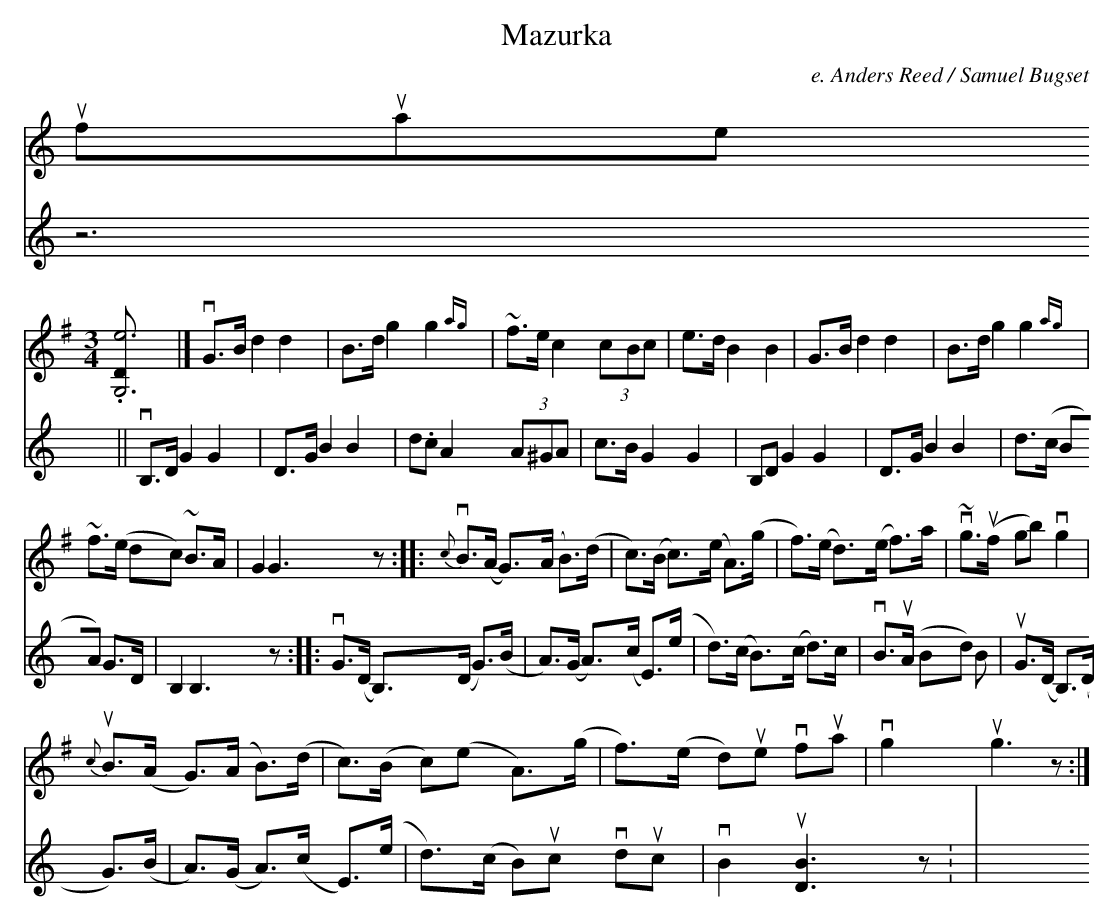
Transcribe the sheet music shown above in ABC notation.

X:1
T:Mazurka
C:e. Anders Reed / Samuel Bugset
K:C
, unfortunately.
M:3/4
O:Norway
K:G
V:1
[G,6D464e6]|]\
vG>B d2d2| B>d g2g2{ag} |\
~f>e c2 (3cBc| e>d B2B2|\
G>B d2d2| B>d g2g2{ag} |
~f>(e dc) ~B>A| G2 G3z::\
{c}vB>(A G)>(A B)>(d | c)>(B c)>(e A)>(g |\
f)>(e d)>(e f)>a | v~g>(uf gb) vg2|
{c}uB>(A G)>(A B)>(d | c)>(B c)(e A)>(g |\
f)>(e d)ue vfua | vg2 ug3z:|
V:2
z6||\
vB,>D G2G2| D>G B2B2| d.c A2 (3A^GA| c>B G2G2|\
B,D G2G2| D>G B2B2| d>(c BA) G>D| B,2 B,3z::\
vG>(D B,)>(D G)>(B | A)>(G A)>(c E)>(e | d)>(c B)>(c d)>c | vB>(uA Bd) B
2|\
uG>(D B,)(>D G)>(B | A)>(G A)>(c E)>(e | d)>(c B)uc vduc | vB2 u[B3D3]z:
|
